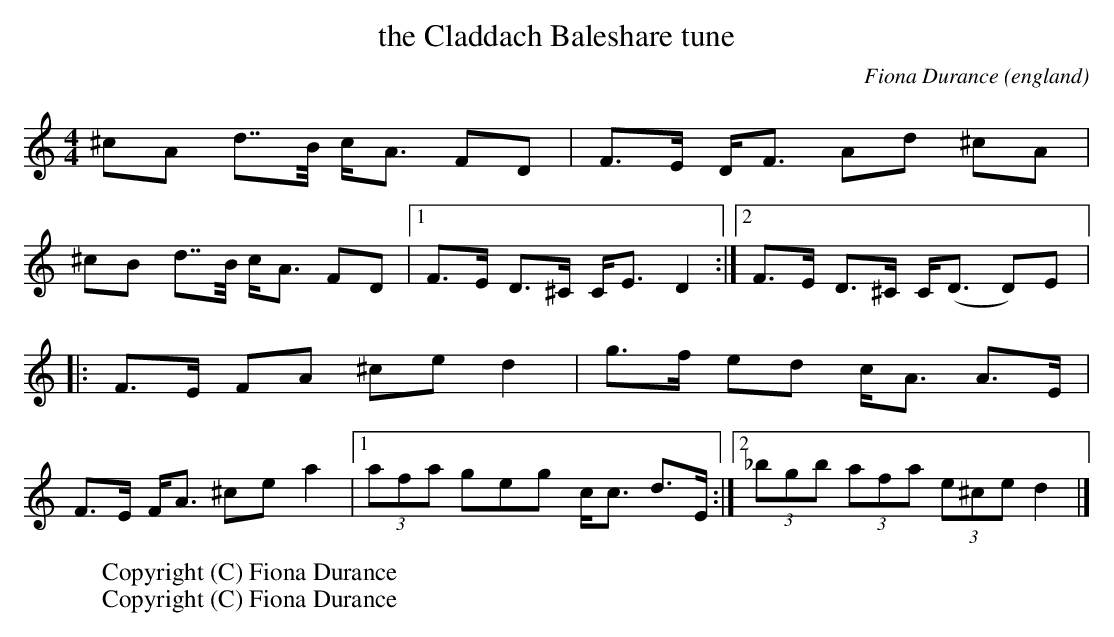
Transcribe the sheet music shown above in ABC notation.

X:1
T:the Claddach Baleshare tune
O:england
M:4/4
C:Fiona Durance
K:DDor
^cA d>>B c<A FD|F>E D<F Ad ^cA|
^cB d>>B c<A FD\
|1 F>E D>^C C<E D2 :|2 F>E D>^C C<(D D)E|:
F>E FA ^ce d2|g>f ed c<A A>E|
F>E F<A ^ce a2\
|1 (3afa geg c<c d>E :|2 (3_bgb (3afa (3e^ced2|]
W:Copyright (C) Fiona Durance
W:Copyright (C) Fiona Durance
